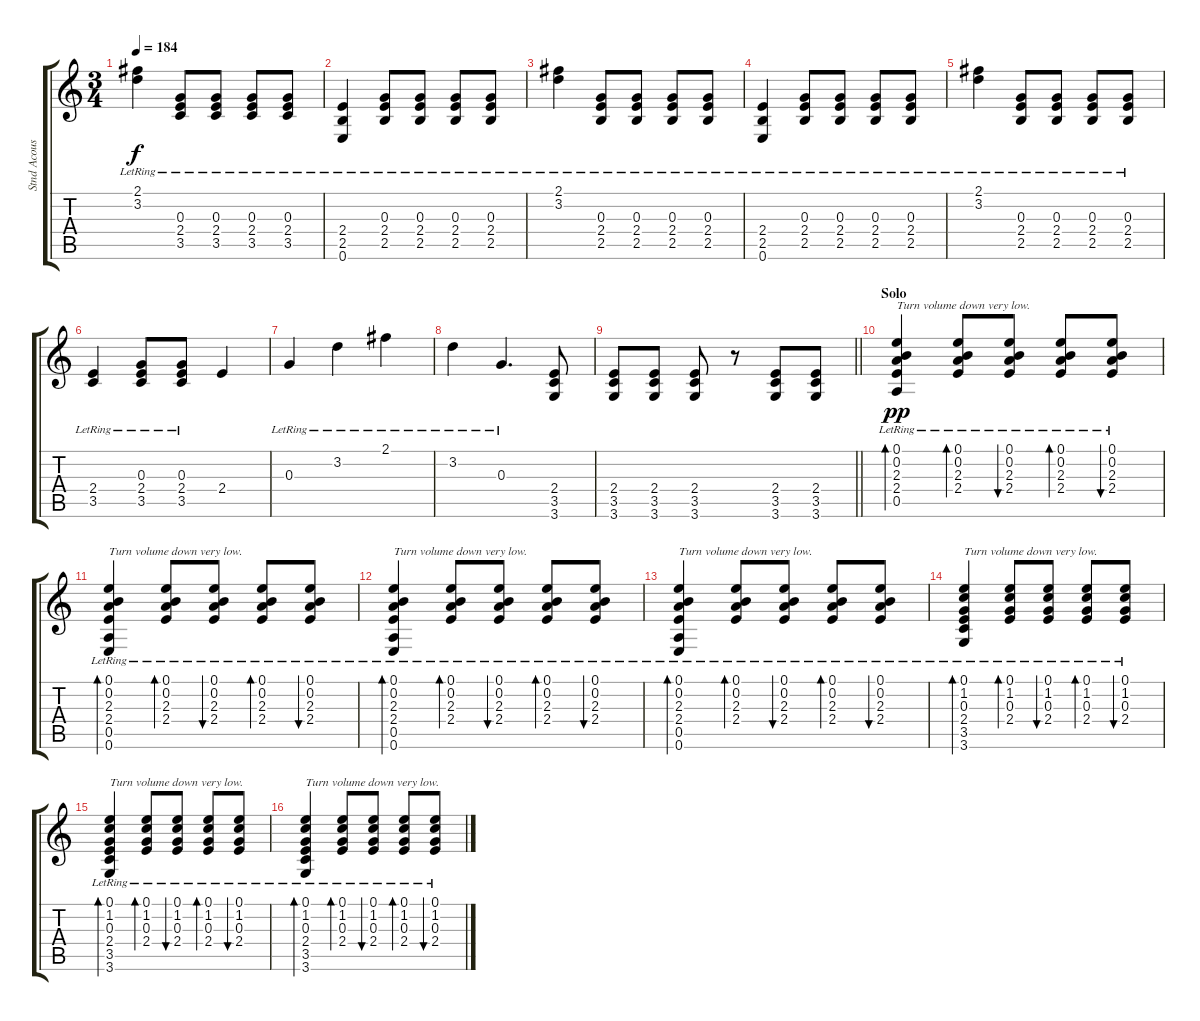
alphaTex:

\track ("Stnd Acoustic Version" "Stnd Acous") {instrument acousticguitarsteel}
\staff {score tabs}
\tuning (E4 B3 G3 D3 A2 E2) {hide}
\ts (3 4)
\tempo 184
\clef g2
\ks c
(2.1{lr} 3.2{lr}).4{dy f} (0.3{lr} 2.4{lr} 3.5).8 (0.3{lr} 2.4{lr} 3.5).8 (0.3{lr} 2.4{lr} 3.5).8 (0.3{lr} 2.4{lr} 3.5).8 |
(2.4{lr} 2.5{lr} 0.6{lr}).4 (0.3{lr} 2.4{lr} 2.5).8 (0.3{lr} 2.4{lr} 2.5).8 (0.3{lr} 2.4{lr} 2.5).8 (0.3{lr} 2.4{lr} 2.5).8 |
(2.1{lr} 3.2{lr}).4 (0.3{lr} 2.4{lr} 2.5).8 (0.3{lr} 2.4{lr} 2.5).8 (0.3{lr} 2.4{lr} 2.5).8 (0.3{lr} 2.4{lr} 2.5).8 |
(2.4{lr} 2.5{lr} 0.6{lr}).4 (0.3{lr} 2.4{lr} 2.5).8 (0.3{lr} 2.4{lr} 2.5).8 (0.3{lr} 2.4{lr} 2.5).8 (0.3{lr} 2.4{lr} 2.5).8 |
(2.1{lr} 3.2{lr}).4 (0.3{lr} 2.4{lr} 2.5).8 (0.3{lr} 2.4{lr} 2.5).8 (0.3{lr} 2.4{lr} 2.5).8 (0.3{lr} 2.4{lr} 2.5).8 |
(2.4{lr} 3.5{lr}).4 (0.3{lr} 2.4{lr} 3.5).8 (0.3{lr} 2.4{lr} 3.5).8 2.4.4 |
0.3{lr}.4 3.2{lr}.4 2.1{lr}.4 |
3.2{lr}.4 0.3{lr}.4{d} (2.4 3.5 3.6).8 |
\barLineRight lightlight
(2.4 3.5 3.6).8 (2.4 3.5 3.6).8 (2.4 3.5 3.6).8 r.8 (2.4 3.5 3.6).8 (2.4 3.5 3.6).8 |
\section ("" "Solo")
(0.1{lr} 0.2{lr} 2.3{lr} 2.4{lr} 0.5{lr}).4{bd 60 txt "Turn volume down very low." dy pp} (0.1{lr} 0.2{lr} 2.3{lr} 2.4{lr}).8{bd 60} (0.1{lr} 0.2{lr} 2.3{lr} 2.4{lr}).8{bu 60} (0.1{lr} 0.2{lr} 2.3{lr} 2.4{lr}).8{bd 60} (0.1{lr} 0.2{lr} 2.3{lr} 2.4{lr}).8{bu 60} |
(0.1{lr} 0.2{lr} 2.3{lr} 2.4{lr} 0.5{lr} 0.6{lr}).4{bd 60 txt "Turn volume down very low."} (0.1{lr} 0.2{lr} 2.3{lr} 2.4{lr}).8{bd 60} (0.1{lr} 0.2{lr} 2.3{lr} 2.4{lr}).8{bu 60} (0.1{lr} 0.2{lr} 2.3{lr} 2.4{lr}).8{bd 60} (0.1{lr} 0.2{lr} 2.3{lr} 2.4{lr}).8{bu 60} |
(0.1{lr} 0.2{lr} 2.3{lr} 2.4{lr} 0.5{lr} 0.6{lr}).4{bd 60 txt "Turn volume down very low."} (0.1{lr} 0.2{lr} 2.3{lr} 2.4{lr}).8{bd 60} (0.1{lr} 0.2{lr} 2.3{lr} 2.4{lr}).8{bu 60} (0.1{lr} 0.2{lr} 2.3{lr} 2.4{lr}).8{bd 60} (0.1{lr} 0.2{lr} 2.3{lr} 2.4{lr}).8{bu 60} |
(0.1{lr} 0.2{lr} 2.3{lr} 2.4{lr} 0.5{lr} 0.6{lr}).4{bd 60 txt "Turn volume down very low."} (0.1{lr} 0.2{lr} 2.3{lr} 2.4{lr}).8{bd 60} (0.1{lr} 0.2{lr} 2.3{lr} 2.4{lr}).8{bu 60} (0.1{lr} 0.2{lr} 2.3{lr} 2.4{lr}).8{bd 60} (0.1{lr} 0.2{lr} 2.3{lr} 2.4{lr}).8{bu 60} |
(0.1{lr} 1.2{lr} 0.3{lr} 2.4{lr} 3.5{lr} 3.6{lr}).4{bd 60 txt "Turn volume down very low."} (0.1{lr} 1.2{lr} 0.3{lr} 2.4{lr}).8{bd 60} (0.1{lr} 1.2{lr} 0.3{lr} 2.4{lr}).8{bu 60} (0.1{lr} 1.2{lr} 0.3{lr} 2.4{lr}).8{bd 60} (0.1{lr} 1.2{lr} 0.3{lr} 2.4{lr}).8{bu 60} |
(0.1{lr} 1.2{lr} 0.3{lr} 2.4{lr} 3.5{lr} 3.6{lr}).4{bd 60 txt "Turn volume down very low."} (0.1{lr} 1.2{lr} 0.3{lr} 2.4{lr}).8{bd 60} (0.1{lr} 1.2{lr} 0.3{lr} 2.4{lr}).8{bu 60} (0.1{lr} 1.2{lr} 0.3{lr} 2.4{lr}).8{bd 60} (0.1{lr} 1.2{lr} 0.3{lr} 2.4{lr}).8{bu 60} |
(0.1{lr} 1.2{lr} 0.3{lr} 2.4{lr} 3.5{lr} 3.6{lr}).4{bd 60 txt "Turn volume down very low."} (0.1{lr} 1.2{lr} 0.3{lr} 2.4{lr}).8{bd 60} (0.1{lr} 1.2{lr} 0.3{lr} 2.4{lr}).8{bu 60} (0.1{lr} 1.2{lr} 0.3{lr} 2.4{lr}).8{bd 60} (0.1{lr} 1.2{lr} 0.3{lr} 2.4{lr}).8{bu 60}
